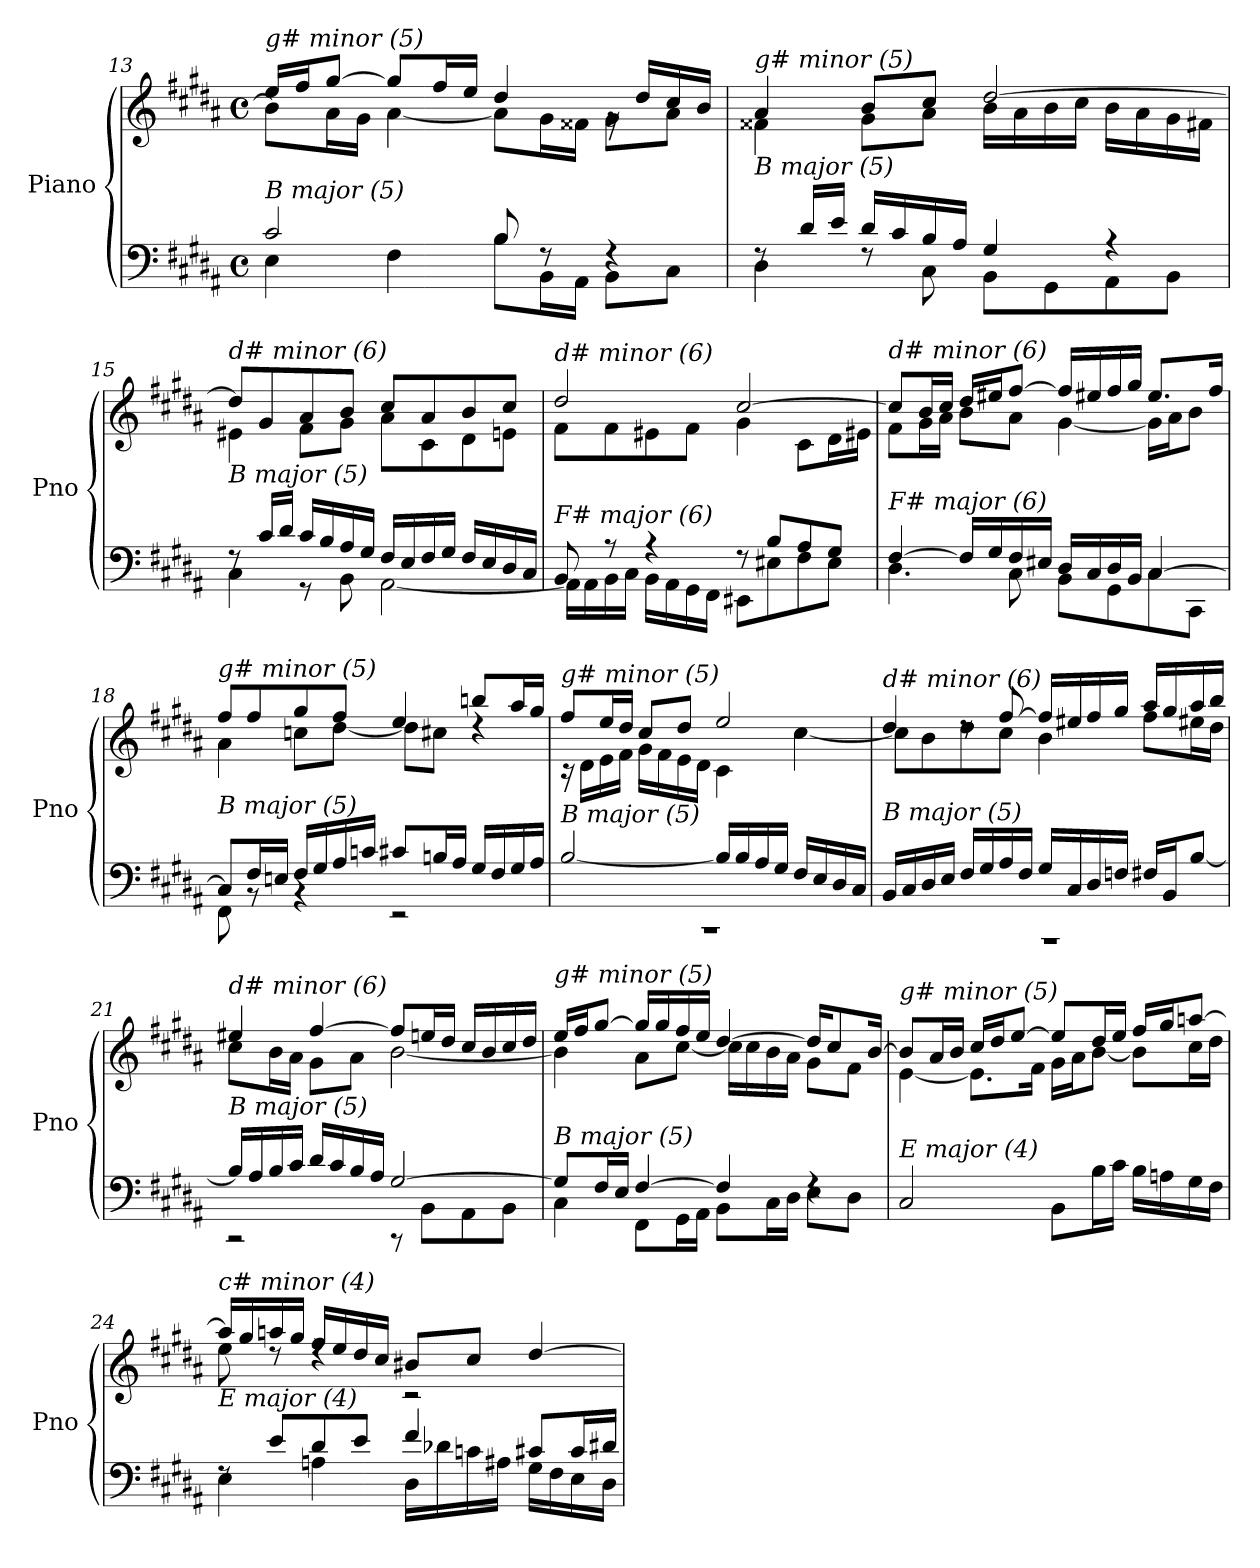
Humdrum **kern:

**kern	**kern
*part1	*part1
*staff2	*staff1
*I"Piano	*
*I'Pno	*
*clefF4	*clefG2
*k[f#c#g#d#a#]	*k[f#c#g#d#a#]
*M4/4	*M4/4
*met(c)	*met(c)
=13	=13
*^	*^
!	!	!LO:TX:i:t=g# minor (5)	!
!LO:TX:i:t=B major (5)	!	!	!
2c#/	4E\	16ee/LL	8b\L]
.	.	16ff#/J	.
.	.	[8gg#/J	16a#\L
.	.	.	16g#\JJ
.	4F#\	8gg#/L]	[4a#\
.	.	16ff#/L	.
.	.	16ee/JJ	.
8B/	8B\L	4dd#/	8a#\L]
8rF	16BB\L	.	16g#\L
.	16AA#\JJ	.	16f##X\JJ
4rF	8BB\L	16rg	8g#\L
.	.	16dd#/LL	.
.	8C#\J	16cc#/	8a#\J
.	.	16b/JJ	.
!!LO:PB:g=z	!!
=14	=14	=14	=14
!	!	!LO:TX:i:t=g# minor (5)	!
!LO:TX:i:t=B major (5)	!	!	!
8rF	4D#\	4a#/	4f##X\
16d#/LL	.	.	.
16e/JJ	.	.	.
16d#/LL	8rF	8b/L	8g#\L
16c#/	.	.	.
16B/	8C#\	8cc#/J	8a#\J
16A#/JJ	.	.	.
4G#/	8BB\L	[2dd#/	16b\LL
.	.	.	16a#\
.	8GG#\	.	16b\
.	.	.	16cc#\JJ
4r	8AA#\	.	16b\LL
.	.	.	16a#\
.	8BB\J	.	16g#\
.	.	.	16f#X\JJ
=15	=15	=15	=15
!	!	!LO:TX:i:t=d# minor (6)	!
!LO:TX:i:t=B major (5)	!	!	!
8rF	4C#\	8dd#/L]	4e#X\
16c#/LL	.	8g#/	.
16d#/JJ	.	.	.
16c#/LL	8r	8a#/	8f#\L
16B/	.	.	.
16A#/	8BB\	8b/J	8g#\J
16G#/JJ	.	.	.
16F#/LL	[2AA#\	8cc#/L	8a#\L
16E/	.	.	.
16F#/	.	8a#/	8c#\
16G#/JJ	.	.	.
16F#/LL	.	8b/	8d#\
16E/	.	.	.
16D#/	.	8cc#/J	8en\J
16C#/JJ	.	.	.
=16	=16	=16	=16
!	!	!LO:TX:i:t=d# minor (6)	!
!LO:TX:i:t=F# major (6)	!	!	!
8BB/	16AA#\LL]	2dd#/	8f#\L
.	16AA#\	.	.
8r	16BB\	.	8f#\
.	16C#\JJ	.	.
4r	16BB\LL	.	8e#X\
.	16AA#\	.	.
.	16GG#\	.	8f#\J
.	16FF#\JJ	.	.
8r	8EE#X\L	[2cc#/	4g#\
8B/L	8E#X\	.	.
8A#/	8F#\	.	8c#\L
8G#/J	8E#\J	.	16d#\L
.	.	.	16e#X\JJ
!!LO:LB:g=z	!!
=17	=17	=17	=17
!	!	!LO:TX:i:t=d# minor (6)	!
!LO:TX:i:t=F# major (6)	!	!	!
[4F#/	4.D#\	8cc#/L]	8f#\L
.	.	16b/L	16g#\L
.	.	16cc#/JJ	16a#\JJ
16F#/LL]	.	16dd#/LL	8b\L
16G#/	.	16ee#X/J	.
16F#/	8C#\	[8ff#/J	8a#\J
16E#X/JJ	.	.	.
16D#/LL	8BB\L	16ff#/LL]	[4g#\
16C#/	.	16ee#X/	.
16D#/	8GG#\	16ff#/	.
16BB/JJ	.	16gg#/JJ	.
[4C#/	8C#\	8.ee#/L	16g#\LL]
.	.	.	16a#\J
.	8CC#\J	.	8b\J
.	.	16ff#/Jk	.
=18	=18	=18	=18
!	!	!LO:TX:i:t=g# minor (5)	!
!LO:TX:i:t=B major (5)	!	!	!
8C#/L]	8FF#\	8ff#/L	4a#\
16F#/L	8rBB	8ff#/	.
16En/JJ	.	.	.
16F#/LL	4rBB	8gg#/	8ccni\L
16G#/	.	.	.
16A#/	.	8ff#/J	[8dd#\J
16cni/JJ	.	.	.
8c#/L	2r	4ee/	8dd#\L]
16Bn/L	.	.	8cc#\J
16A#/JJ	.	.	.
16G#/LL	.	8bbn/L	4rdd
16F#/	.	.	.
16G#/	.	16aa#/L	.
16A#/JJ	.	16gg#/JJ	.
!!LO:LB:g=z	!!
=19	=19	=19	=19
!	!	!LO:TX:i:t=g# minor (5)	!
!LO:TX:i:t=B major (5)	!	!	!
1rCC	[2B/	8ff#/L	16r
.	.	.	16d#\LL
.	.	16ee/L	16e\
.	.	16dd#/JJ	16f#\JJ
.	.	8cc#/L	16g#\LL
.	.	.	16f#\
.	.	8dd#/J	16e\
.	.	.	16d#\JJ
.	16B/LL]	2ee/	4c#\
.	16B/	.	.
.	16A#/	.	.
.	16G#/JJ	.	.
.	16F#/LL	.	[4cc#\
.	16E/	.	.
.	16D#/	.	.
.	16C#/JJ	.	.
!!LO:LB:g=z	!!
=20	=20	=20	=20
!	!	!LO:TX:i:t=d# minor (6)	!
!LO:TX:i:t=B major (5)	!	!	!
1rAAA	16BB/LL	4dd#/	8cc#\L]
.	16C#/	.	.
.	16D#/	.	8b\
.	16E/JJ	.	.
.	16F#/LL	8rdd	8dd#\
.	16G#/	.	.
.	16A#/	[8ff#/	8cc#\J
.	16F#/JJ	.	.
.	16G#/LL	16ff#/LL]	4b\
.	16C#/	16ee#X/	.
.	16D#/	16ff#/	.
.	16Fni/JJ	16gg#/JJ	.
.	16F#/LL	16aa#/LL	8ff#\L
.	16BB/J	16gg#/	.
.	[8B/J	16aa#/	16ee#X\L
.	.	16bb/JJ	16dd#\JJ
=21	=21	=21	=21
!	!	!LO:TX:i:t=d# minor (6)	!
!LO:TX:i:t=B major (5)	!	!	!
2rCC	16B/LL]	4ee#X/	8cc#\L
.	16A#/	.	.
.	16B/	.	16b\L
.	16c#/JJ	.	16a#\JJ
.	16d#/LL	[4ff#/	8g#\L
.	16c#/	.	.
.	16B/	.	8a#\J
.	16A#/JJ	.	.
[2G#/	8rCC	8ff#/L]	[2b\
.	8BB\L	16een/L	.
.	.	16dd#/JJ	.
.	8AA#\	16cc#/LL	.
.	.	16b/	.
.	8BB\J	16cc#/	.
.	.	16dd#/JJ	.
!!LO:LB:g=z	!!
=22	=22	=22	=22
!	!	!LO:TX:i:t=g# minor (5)	!
!LO:TX:i:t=B major (5)	!	!	!
8G#/L]	4C#\	16ee/LL	4b\]
.	.	16ff#/J	.
16F#/L	.	[8gg#/J	.
16E/JJ	.	.	.
[4F#/	8FF#\L	16gg#/LL]	8a#\L
.	.	16gg#/	.
.	16GG#\L	16ff#/	[8cc#\J
.	16AA#\JJ	16ee/JJ	.
4F#/]	8BB\L	[4dd#/	16cc#\LL]
.	.	.	16cc#\
.	16C#\L	.	16b\
.	16D#\JJ	.	16a#\JJ
4rF	8E\L	16dd#/KL]	8g#\L
.	.	8cc#/	.
.	8D#\J	.	8f#\J
.	.	[16b/Jk	.
*v	*v	*	*
!!LO:PB:g=z	!!
=23	=23	=23
!	!LO:TX:i:t=g# minor (5)	!
!LO:TX:i:t=E major (4)	!	!
2C#/	8b/L]	[4e\
.	16a#/L	.
.	16b/JJ	.
.	16cc#/LL	8.e\L]
.	16dd#/J	.
.	[8ee/J	.
.	.	16f#\Jk
8BB\L	8ee/L]	16g#\LL
.	.	16a#\J
16B\L	16dd#/L	[8b\J
16c#\JJ	16ee/JJ	.
16B\LL	16ff#/LL	8b\L]
16An\	16gg#/J	.
16G#\	[8aan/J	16cc#\L
16F#\JJ	.	16dd#\JJ
=24	=24	=24
*^	*	*
!	!	!LO:TX:i:t=c# minor (4)	!
!LO:TX:i:t=E major (4)	!	!	!
8rF	4E\	16aa/LL]	8ee\
.	.	16gg#/	.
8e/L	.	16aan/	8rdd
.	.	16gg#/JJ	.
8d#/	4An\	16ff#/LL	4rdd
.	.	16ee/	.
8e/J	.	16dd#/	.
.	.	16cc#/JJ	.
4f#/	16D#\LL	8b#X/L	2r
.	16d-Xj\	.	.
.	16cni\	8cc#/J	.
.	16A#X\JJ	.	.
8c#i/L	16G#\LL	[4dd#/	.
.	16F#\	.	.
16c#/L	16E\	.	.
16d#/JJ	16D#\JJ	.	.
*v	*v	*	*
*	*v	*v
=	=
*-	*-
